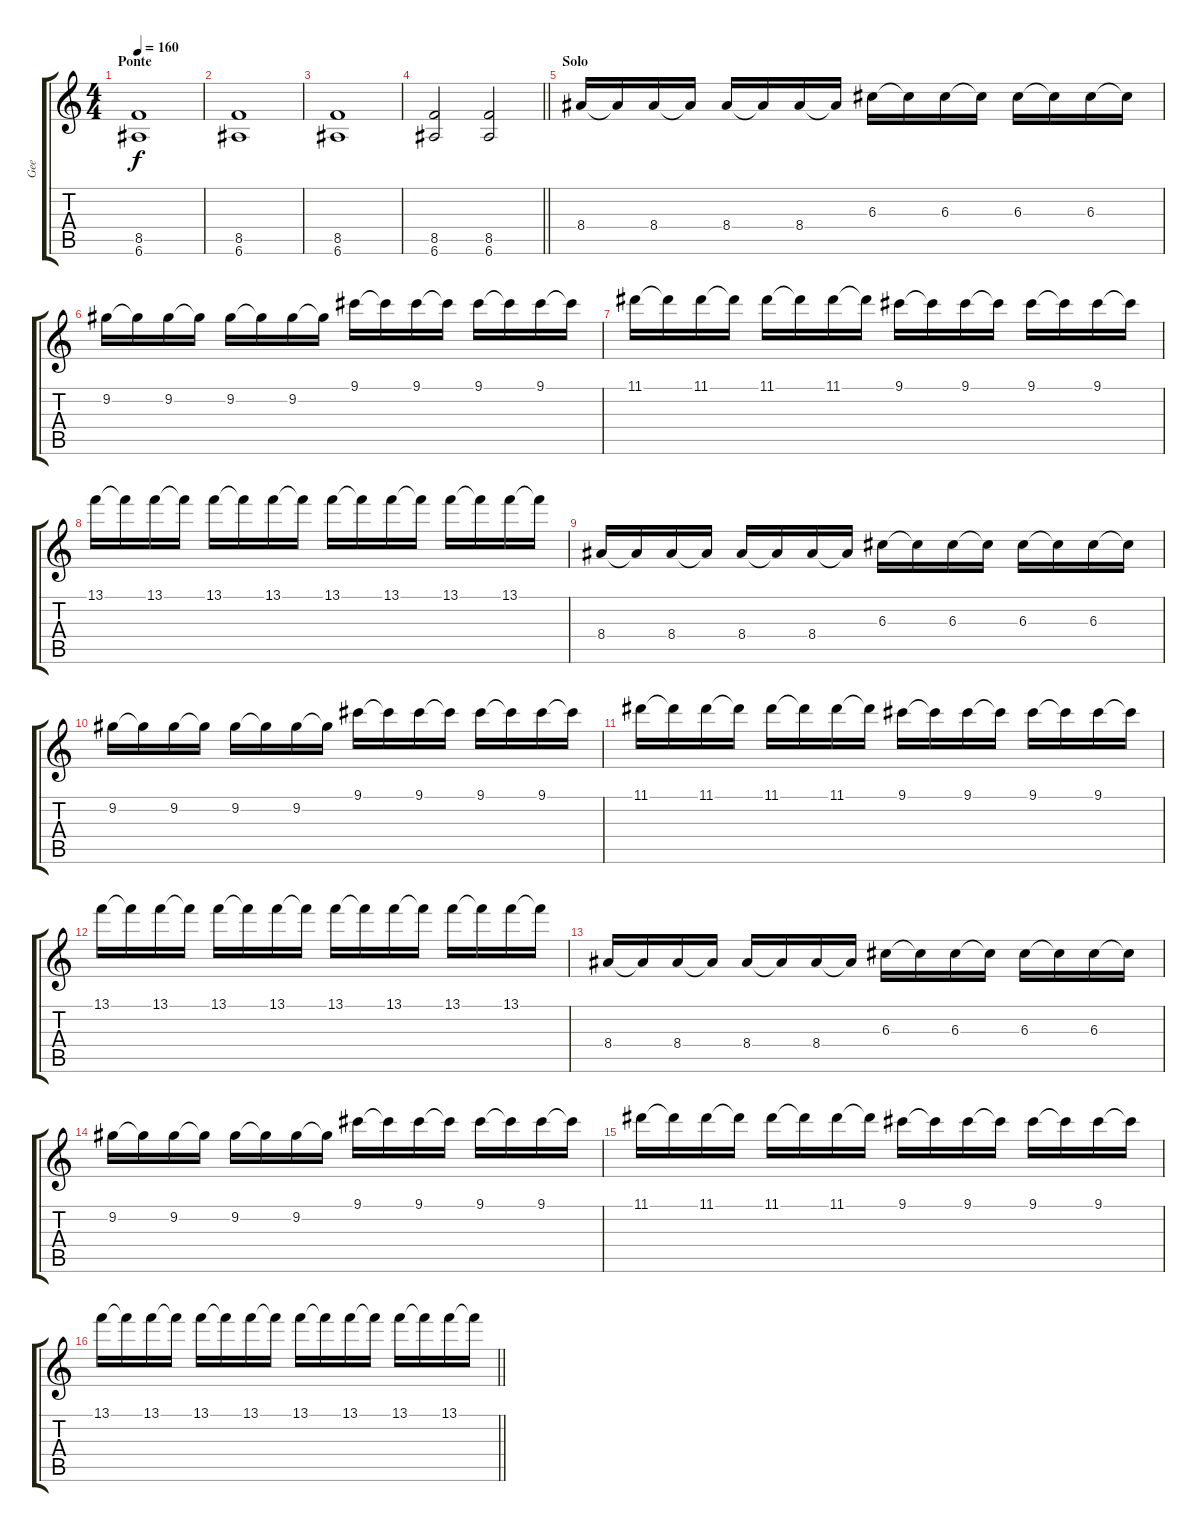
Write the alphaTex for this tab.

\track ("Gee" "Gee") {instrument overdrivenguitar}
\staff {score tabs}
\tuning (E4 B3 G3 D3 A2 E2) {hide}
\ts (4 4)
\section ("" "Ponte")
\tempo 160
\clef g2
\ks c
(8.5 6.6).1{dy f} |
(8.5 6.6).1 |
(8.5 6.6).1 |
\barLineRight lightlight
(8.5 6.6).2 (8.5 6.6).2 |
\section ("" "Solo")
8.4.16 8.4{t}.16 8.4.16 8.4{t}.16 8.4.16 8.4{t}.16 8.4.16 8.4{t}.16 6.3.16 6.3{t}.16 6.3.16 6.3{t}.16 6.3.16 6.3{t}.16 6.3.16 6.3{t}.16 |
9.2.16 9.2{t}.16 9.2.16 9.2{t}.16 9.2.16 9.2{t}.16 9.2.16 9.2{t}.16 9.1.16 9.1{t}.16 9.1.16 9.1{t}.16 9.1.16 9.1{t}.16 9.1.16 9.1{t}.16 |
11.1.16 11.1{t}.16 11.1.16 11.1{t}.16 11.1.16 11.1{t}.16 11.1.16 11.1{t}.16 9.1.16 9.1{t}.16 9.1.16 9.1{t}.16 9.1.16 9.1{t}.16 9.1.16 9.1{t}.16 |
13.1.16 13.1{t}.16 13.1.16 13.1{t}.16 13.1.16 13.1{t}.16 13.1.16 13.1{t}.16 13.1.16 13.1{t}.16 13.1.16 13.1{t}.16 13.1.16 13.1{t}.16 13.1.16 13.1{t}.16 |
8.4.16 8.4{t}.16 8.4.16 8.4{t}.16 8.4.16 8.4{t}.16 8.4.16 8.4{t}.16 6.3.16 6.3{t}.16 6.3.16 6.3{t}.16 6.3.16 6.3{t}.16 6.3.16 6.3{t}.16 |
9.2.16 9.2{t}.16 9.2.16 9.2{t}.16 9.2.16 9.2{t}.16 9.2.16 9.2{t}.16 9.1.16 9.1{t}.16 9.1.16 9.1{t}.16 9.1.16 9.1{t}.16 9.1.16 9.1{t}.16 |
11.1.16 11.1{t}.16 11.1.16 11.1{t}.16 11.1.16 11.1{t}.16 11.1.16 11.1{t}.16 9.1.16 9.1{t}.16 9.1.16 9.1{t}.16 9.1.16 9.1{t}.16 9.1.16 9.1{t}.16 |
13.1.16 13.1{t}.16 13.1.16 13.1{t}.16 13.1.16 13.1{t}.16 13.1.16 13.1{t}.16 13.1.16 13.1{t}.16 13.1.16 13.1{t}.16 13.1.16 13.1{t}.16 13.1.16 13.1{t}.16 |
8.4.16 8.4{t}.16 8.4.16 8.4{t}.16 8.4.16 8.4{t}.16 8.4.16 8.4{t}.16 6.3.16 6.3{t}.16 6.3.16 6.3{t}.16 6.3.16 6.3{t}.16 6.3.16 6.3{t}.16 |
9.2.16 9.2{t}.16 9.2.16 9.2{t}.16 9.2.16 9.2{t}.16 9.2.16 9.2{t}.16 9.1.16 9.1{t}.16 9.1.16 9.1{t}.16 9.1.16 9.1{t}.16 9.1.16 9.1{t}.16 |
11.1.16 11.1{t}.16 11.1.16 11.1{t}.16 11.1.16 11.1{t}.16 11.1.16 11.1{t}.16 9.1.16 9.1{t}.16 9.1.16 9.1{t}.16 9.1.16 9.1{t}.16 9.1.16 9.1{t}.16 |
\barLineRight lightlight
13.1.16 13.1{t}.16 13.1.16 13.1{t}.16 13.1.16 13.1{t}.16 13.1.16 13.1{t}.16 13.1.16 13.1{t}.16 13.1.16 13.1{t}.16 13.1.16 13.1{t}.16 13.1.16 13.1{t}.16
